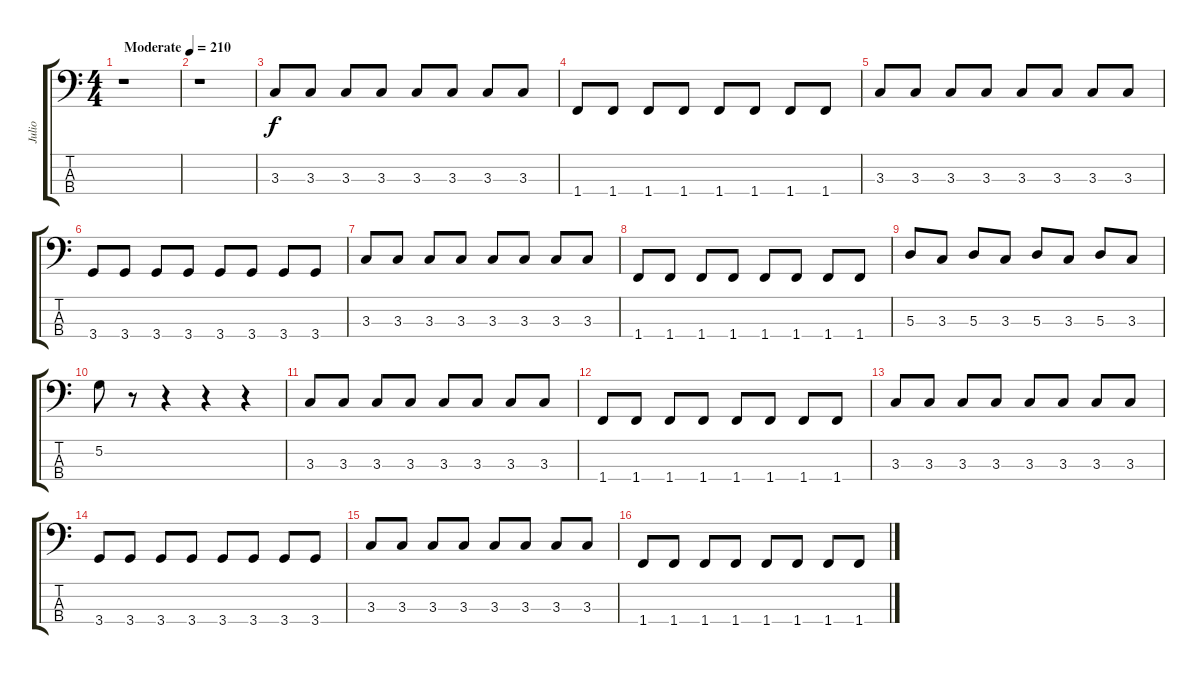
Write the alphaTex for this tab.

\track ("Julio" "Julio") {instrument electricbassfinger}
\staff {score tabs}
\tuning (G2 D2 A1 E1) {hide}
\ts (4 4)
\tempo (210 "Moderate")
\clef f4
\ks c
r.1{dy f instrument electricbassfinger} |
r.1 |
3.3.8 3.3.8 3.3.8 3.3.8 3.3.8 3.3.8 3.3.8 3.3.8 |
1.4.8 1.4.8 1.4.8 1.4.8 1.4.8 1.4.8 1.4.8 1.4.8 |
3.3.8 3.3.8 3.3.8 3.3.8 3.3.8 3.3.8 3.3.8 3.3.8 |
3.4.8 3.4.8 3.4.8 3.4.8 3.4.8 3.4.8 3.4.8 3.4.8 |
3.3.8 3.3.8 3.3.8 3.3.8 3.3.8 3.3.8 3.3.8 3.3.8 |
1.4.8 1.4.8 1.4.8 1.4.8 1.4.8 1.4.8 1.4.8 1.4.8 |
5.3.8 3.3.8 5.3.8 3.3.8 5.3.8 3.3.8 5.3.8 3.3.8 |
5.2.8 r.8 r.4 r.4 r.4 |
3.3.8 3.3.8 3.3.8 3.3.8 3.3.8 3.3.8 3.3.8 3.3.8 |
1.4.8 1.4.8 1.4.8 1.4.8 1.4.8 1.4.8 1.4.8 1.4.8 |
3.3.8 3.3.8 3.3.8 3.3.8 3.3.8 3.3.8 3.3.8 3.3.8 |
3.4.8 3.4.8 3.4.8 3.4.8 3.4.8 3.4.8 3.4.8 3.4.8 |
3.3.8 3.3.8 3.3.8 3.3.8 3.3.8 3.3.8 3.3.8 3.3.8 |
1.4.8 1.4.8 1.4.8 1.4.8 1.4.8 1.4.8 1.4.8 1.4.8
